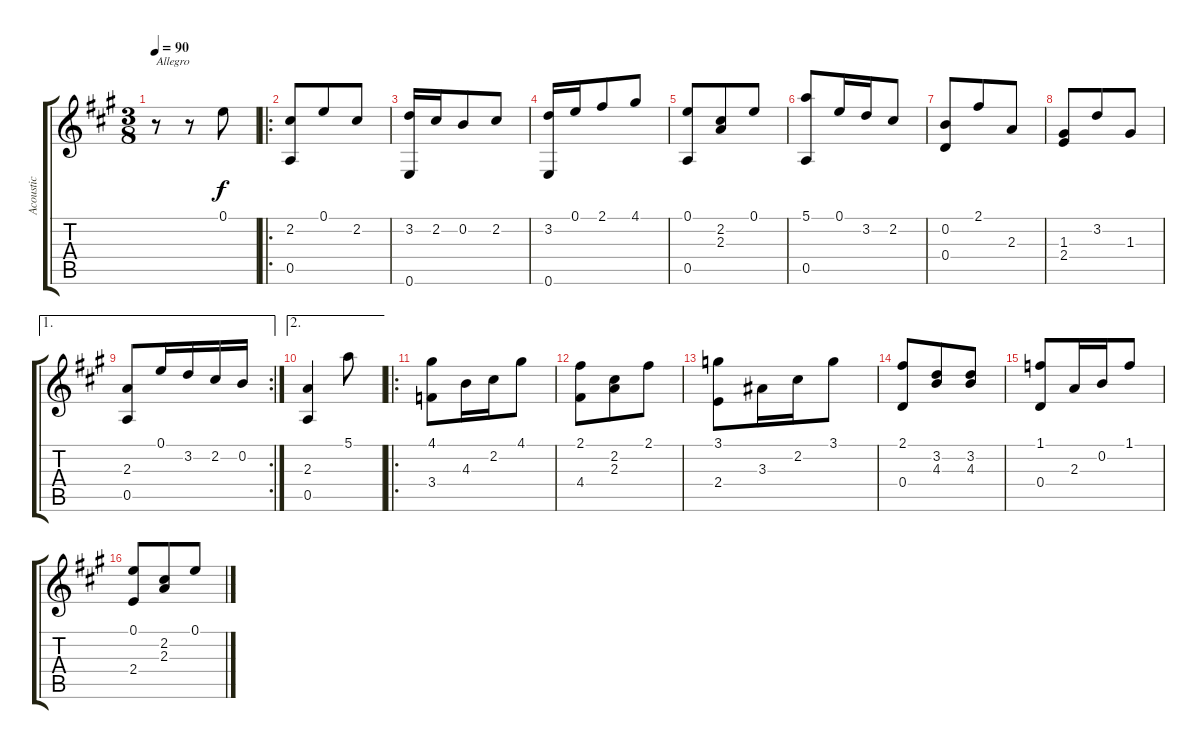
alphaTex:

\track ("Acoustic" "Acoustic") {instrument acousticguitarnylon}
\staff {score tabs}
\tuning (E4 B3 G3 D3 A2 E2) {hide}
\ts (3 8)
\tempo 90
\clef g2
\ks a
r.8{txt "Allegro" dy f instrument acousticguitarnylon} r.8 0.1.8 |
\ro
(2.2 0.5).8 0.1.8 2.2.8 |
(3.2 0.6).16 2.2.16 0.2.8 2.2.8 |
(3.2 0.6).16 0.1.16 2.1.8 4.1.8 |
(0.1 0.5).8 (2.2 2.3).8 0.1.8 |
(5.1 0.5).8 0.1.16 3.2.16 2.2.8 |
(0.2 0.4).8 2.1.8 2.3.8 |
(1.3 2.4).8 3.2.8 1.3.8 |
\ae 1
\rc 2
(2.3 0.5).8 0.1.16 3.2.16 2.2.16 0.2.16 |
\ae 2
(2.3 0.5).4 5.1.8 |
\ro
(4.1 3.4).8 4.3.16 2.2.16 4.1.8 |
(2.1 4.4).8 (2.2 2.3).8 2.1.8 |
(3.1 2.4).8 3.3.16 2.2.16 3.1.8 |
(2.1 0.4).8 (3.2 4.3).8 (3.2 4.3).8 |
(1.1 0.4).8 2.3.16 0.2.16 1.1.8 |
(0.1 2.4).8 (2.2 2.3).8 0.1.8
